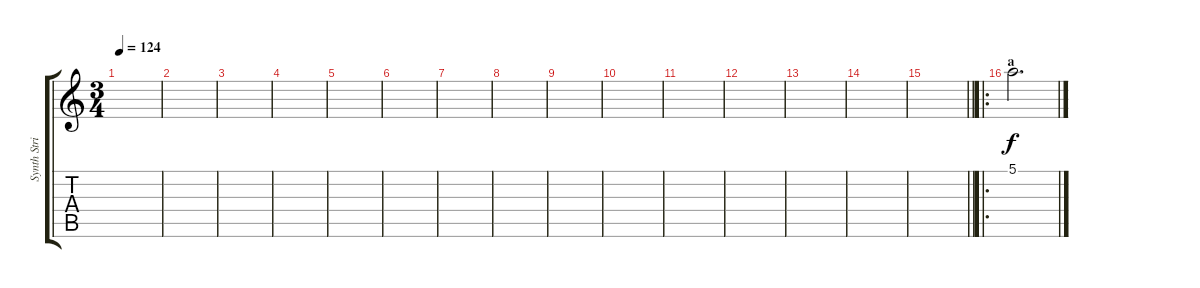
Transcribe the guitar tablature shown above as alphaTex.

\track ("Synth Strings" "Synth Stri") {instrument synthstrings2}
\staff {score tabs}
\tuning (E5 B4 G4 D4 A3 E3) {hide}
\ts (3 4)
\tempo 124
\clef g2
\ks c
|
|
|
|
|
|
|
|
|
|
|
|
|
|
\barLineRight lightlight
|
\ro
\section ("" "a")
5.1.2{d}
